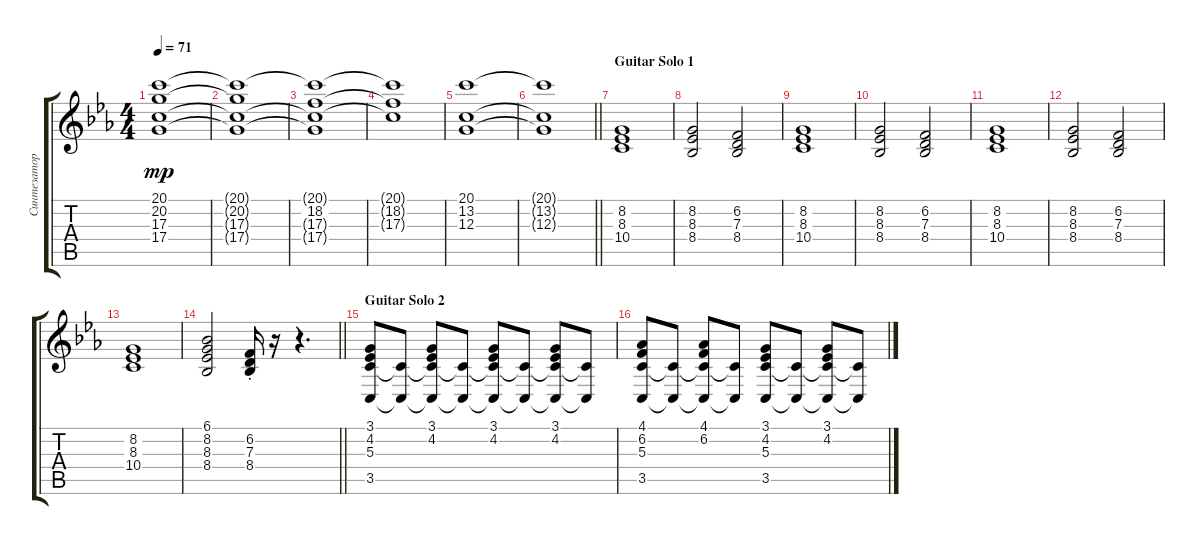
\track ("Синтезатор" "Синтезатор") {instrument stringensemble1}
\staff {score tabs}
\tuning (E4 B3 G3 D3 A2 E2) {hide}
\ts (4 4)
\tempo 71
\clef g2
\ks cminor
(20.1 20.2 17.3 17.4).1{dy mp} |
(20.1{t} 20.2{t} 17.3{t} 17.4{t}).1 |
(20.1{t} 18.2 17.3{t} 17.4{t}).1 |
(20.1{t} 18.2{t} 17.3{t}).1 |
(20.1 13.2 12.3).1 |
\barLineRight lightlight
(20.1{t} 13.2{t} 12.3{t}).1 |
\section ("" "Guitar Solo 1")
(8.2 8.3 10.4).1 |
(8.2 8.3 8.4).2 (6.2 7.3 8.4).2 |
(8.2 8.3 10.4).1 |
(8.2 8.3 8.4).2 (6.2 7.3 8.4).2 |
(8.2 8.3 10.4).1 |
(8.2 8.3 8.4).2 (6.2 7.3 8.4).2 |
(8.2 8.3 10.4).1 |
\barLineRight lightlight
(6.1 8.2 8.3 8.4).2 (6.2{st} 7.3{st} 8.4).16 r.16 r.4{d} |
\section ("" "Guitar Solo 2")
(3.1 4.2 5.3 3.5).8 (5.3{t} 3.5{t}).8 (3.1 4.2 5.3{t} 3.5{t}).8 (5.3{t} 3.5{t}).8 (3.1 4.2 5.3{t} 3.5{t}).8 (5.3{t} 3.5{t}).8 (3.1 4.2 5.3{t} 3.5{t}).8 (5.3{t} 3.5{t}).8 |
(4.1 6.2 5.3 3.5).8 (5.3{t} 3.5{t}).8 (4.1 6.2 5.3{t} 3.5{t}).8 (5.3{t} 3.5{t}).8 (3.1 4.2 5.3 3.5).8 (5.3{t} 3.5{t}).8 (3.1 4.2 5.3{t} 3.5{t}).8 (5.3{t} 3.5{t}).8
